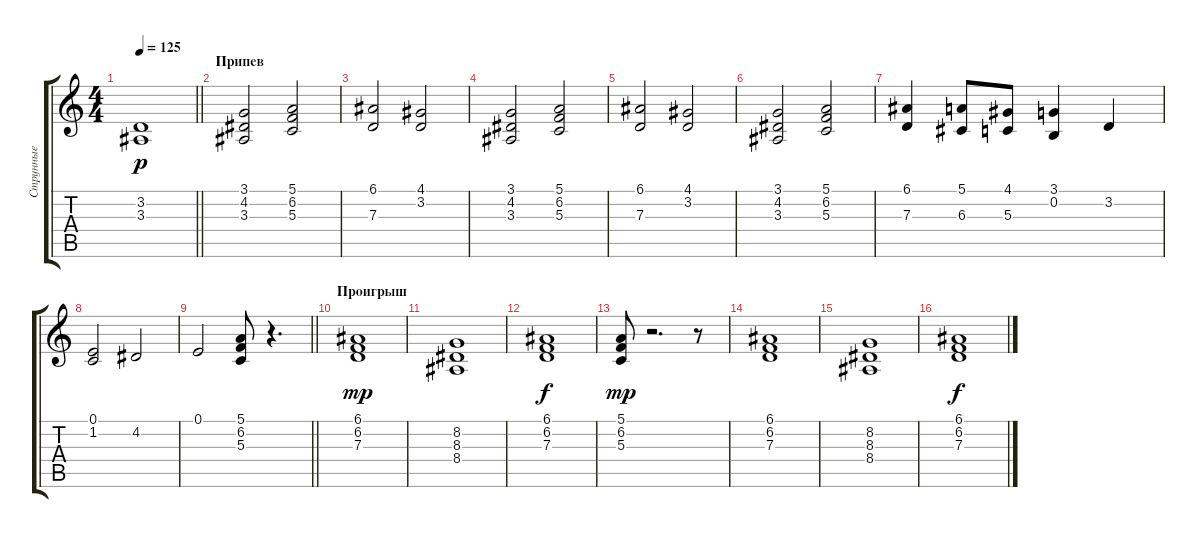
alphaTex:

\track ("Струнные" "Струнные") {instrument stringensemble2}
\staff {score tabs}
\tuning (E4 B3 G3 D3 A2 E2) {hide}
\ts (4 4)
\tempo 125
\clef g2
\barLineRight lightlight
\ks c
(3.2 3.3).1{dy p} |
\section ("" "Припев")
(3.1 4.2 3.3).2 (5.1 6.2 5.3).2 |
(6.1 7.3).2 (4.1 3.2).2 |
(3.1 4.2 3.3).2 (5.1 6.2 5.3).2 |
(6.1 7.3).2 (4.1 3.2).2 |
(3.1 4.2 3.3).2 (5.1 6.2 5.3).2 |
(6.1 7.3).4 (5.1 6.3).8 (4.1 5.3).8 (3.1 0.2).4 3.2.4 |
(0.1 1.2).2 4.2.2 |
\barLineRight lightlight
0.1.2 (5.1 6.2 5.3).8 r.4{d} |
\section ("" "Проигрыш")
(6.1 6.2 7.3).1{dy mp} |
(8.2 8.3 8.4).1 |
(6.1 6.2 7.3).1{dy f} |
(5.1 6.2 5.3).8{dy mp} r.2{d} r.8 |
(6.1 6.2 7.3).1 |
(8.2 8.3 8.4).1 |
(6.1 6.2 7.3).1{dy f}
